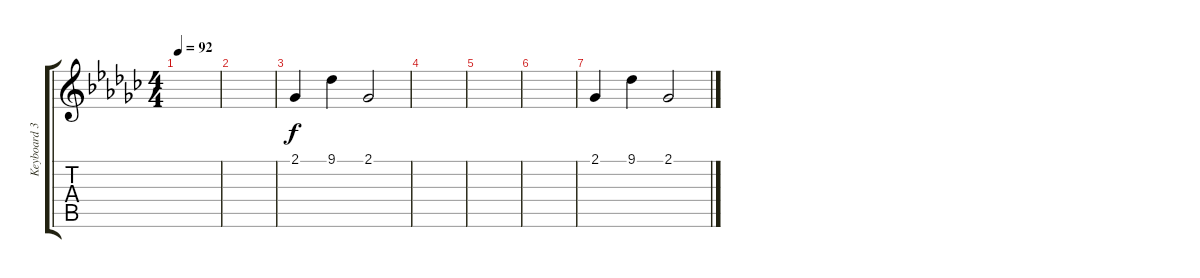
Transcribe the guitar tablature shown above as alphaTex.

\track ("Keyboard 3-2" "Keyboard 3") {instrument synthstrings1}
\staff {score tabs}
\tuning (E4 B3 G3 D3 A2 E2) {hide}
\ts (4 4)
\tempo 92
\clef g2
\ks gb
|
|
2.1.4 9.1.4 2.1.2 |
|
|
|
2.1.4 9.1.4 2.1.2
